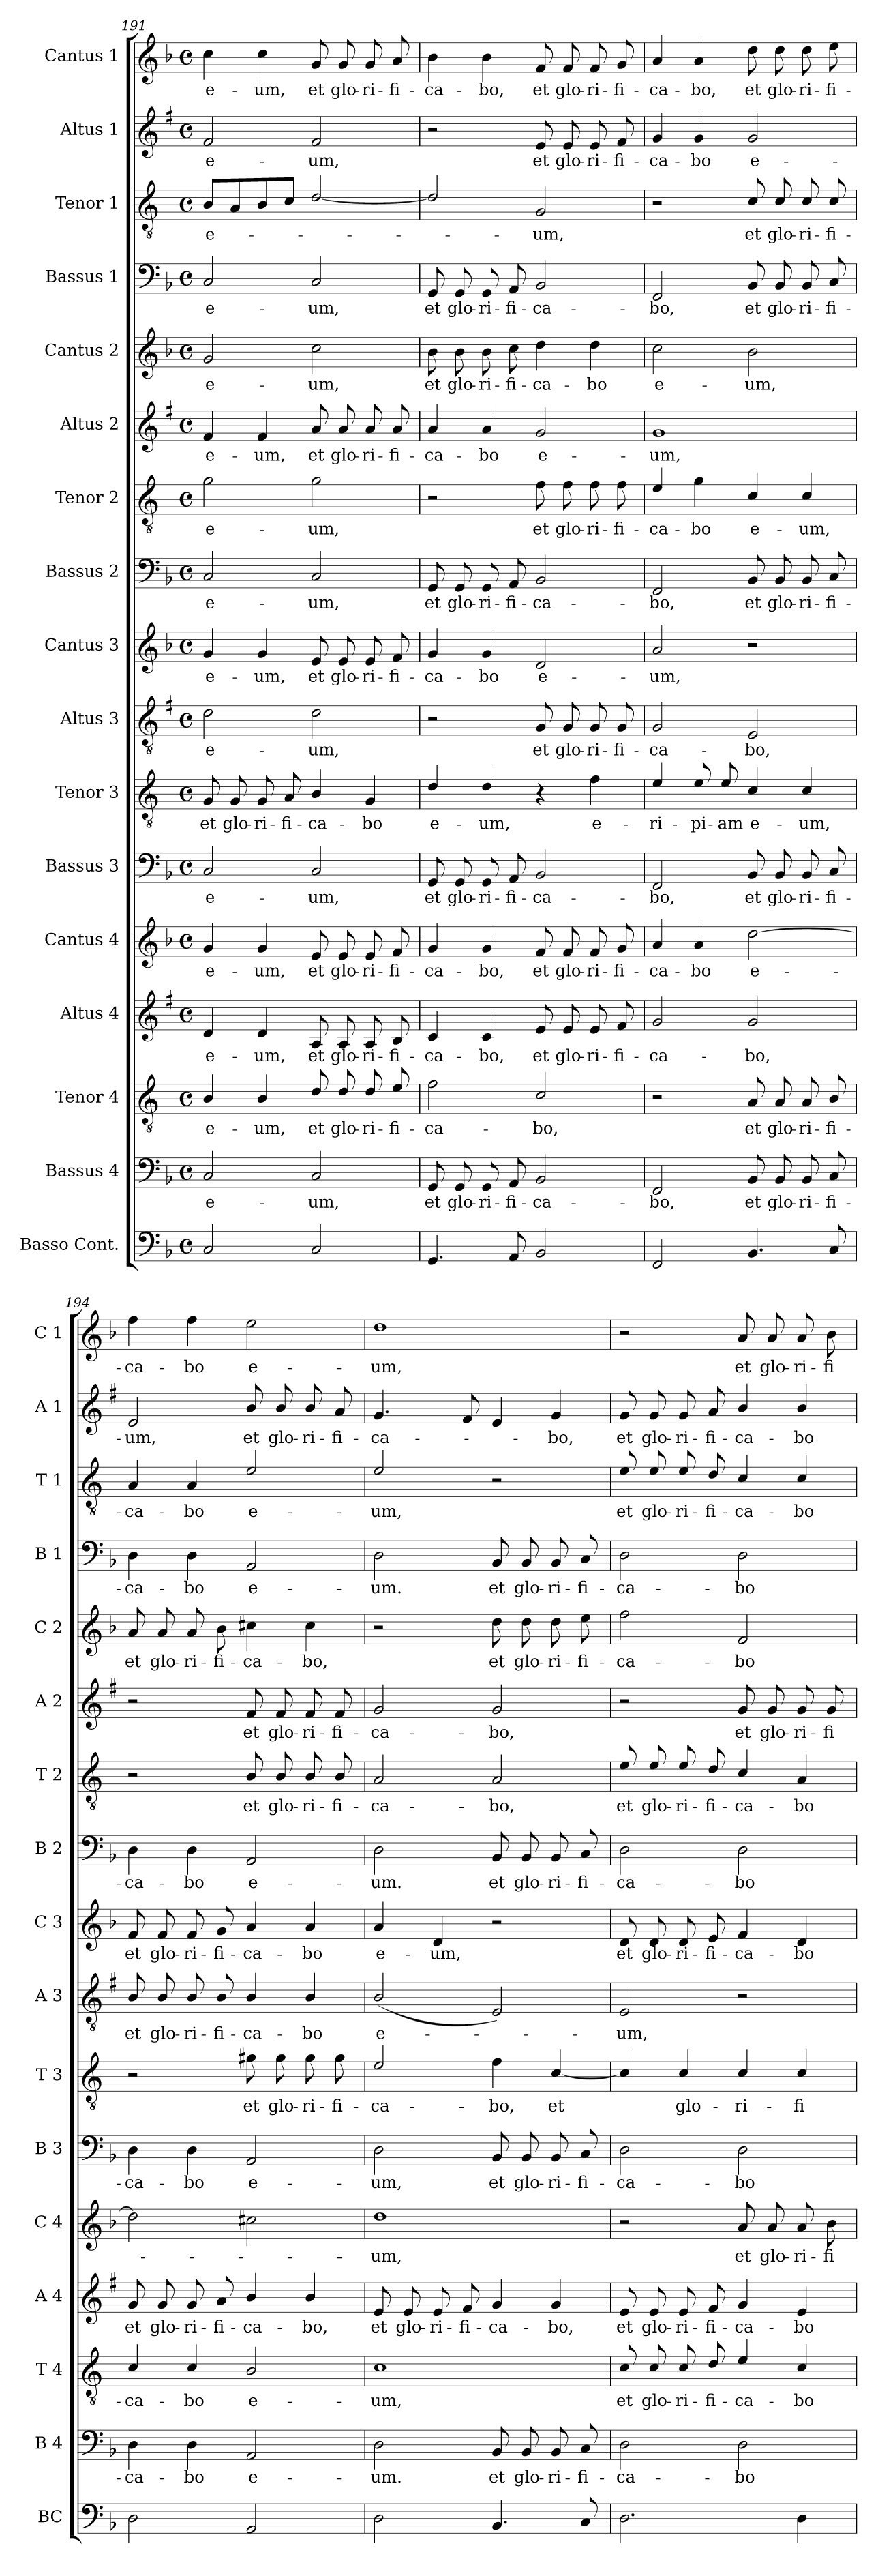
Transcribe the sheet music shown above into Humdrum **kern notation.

**kern	**kern	**text	**kern	**text	**kern	**text	**kern	**text	**kern	**text	**kern	**text	**kern	**text	**kern	**text	**kern	**text	**kern	**text	**kern	**text	**kern	**text	**kern	**text	**kern	**text	**kern	**text	**kern	**text
*part17	*part16	*part16	*part15	*part15	*part14	*part14	*part13	*part13	*part12	*part12	*part11	*part11	*part10	*part10	*part9	*part9	*part8	*part8	*part7	*part7	*part6	*part6	*part5	*part5	*part4	*part4	*part3	*part3	*part2	*part2	*part1	*part1
*staff17	*staff16	*staff16	*staff15	*staff15	*staff14	*staff14	*staff13	*staff13	*staff12	*staff12	*staff11	*staff11	*staff10	*staff10	*staff9	*staff9	*staff8	*staff8	*staff7	*staff7	*staff6	*staff6	*staff5	*staff5	*staff4	*staff4	*staff3	*staff3	*staff2	*staff2	*staff1	*staff1
*I"Basso Cont.	*I"Bassus 4	*	*I"Tenor 4	*	*I"Altus 4	*	*I"Cantus 4	*	*I"Bassus 3	*	*I"Tenor 3	*	*I"Altus 3	*	*I"Cantus 3	*	*I"Bassus 2	*	*I"Tenor 2	*	*I"Altus 2	*	*I"Cantus 2	*	*I"Bassus 1	*	*I"Tenor 1	*	*I"Altus 1	*	*I"Cantus 1	*
*I'BC	*I'B 4	*	*I'T 4	*	*I'A 4	*	*I'C 4	*	*I'B 3	*	*I'T 3	*	*I'A 3	*	*I'C 3	*	*I'B 2	*	*I'T 2	*	*I'A 2	*	*I'C 2	*	*I'B 1	*	*I'T 1	*	*I'A 1	*	*I'C 1	*
*clefF4	*clefF4	*	*clefGv2	*	*clefG2	*	*clefG2	*	*clefF4	*	*clefGv2	*	*clefGv2	*	*clefG2	*	*clefF4	*	*clefGv2	*	*clefG2	*	*clefG2	*	*clefF4	*	*clefGv2	*	*clefG2	*	*clefG2	*
*	*	*	*ITrd4c7	*	*ITrd1c2	*	*	*	*	*	*ITrd4c7	*	*ITrd1c2	*	*	*	*	*	*ITrd4c7	*	*ITrd1c2	*	*	*	*	*	*ITrd4c7	*	*ITrd1c2	*	*	*
*k[b-]	*k[b-]	*	*k[b-]	*	*k[b-]	*	*k[b-]	*	*k[b-]	*	*k[b-]	*	*k[b-]	*	*k[b-]	*	*k[b-]	*	*k[b-]	*	*k[b-]	*	*k[b-]	*	*k[b-]	*	*k[b-]	*	*k[b-]	*	*k[b-]	*
*F:	*F:	*	*F:	*	*F:	*	*F:	*	*F:	*	*F:	*	*F:	*	*F:	*	*F:	*	*F:	*	*F:	*	*F:	*	*F:	*	*F:	*	*F:	*	*F:	*
*M4/4	*M4/4	*	*M4/4	*	*M4/4	*	*M4/4	*	*M4/4	*	*M4/4	*	*M4/4	*	*M4/4	*	*M4/4	*	*M4/4	*	*M4/4	*	*M4/4	*	*M4/4	*	*M4/4	*	*M4/4	*	*M4/4	*
*met(c)	*met(c)	*	*met(c)	*	*met(c)	*	*met(c)	*	*met(c)	*	*met(c)	*	*met(c)	*	*met(c)	*	*met(c)	*	*met(c)	*	*met(c)	*	*met(c)	*	*met(c)	*	*met(c)	*	*met(c)	*	*met(c)	*
=191	=191	=191	=191	=191	=191	=191	=191	=191	=191	=191	=191	=191	=191	=191	=191	=191	=191	=191	=191	=191	=191	=191	=191	=191	=191	=191	=191	=191	=191	=191	=191	=191
!	!	!LO:LY:b	!	!LO:LY:b	!	!LO:LY:b	!	!LO:LY:b	!	!LO:LY:b	!	!LO:LY:b	!	!LO:LY:b	!	!LO:LY:b	!	!LO:LY:b	!	!LO:LY:b	!	!LO:LY:b	!	!LO:LY:b	!	!LO:LY:b	!	!LO:LY:b	!	!LO:LY:b	!	!LO:LY:b
2C/	2C/	e-	4E/	e-	4c/	e-	4g/	e-	2C/	e-	8C/	et	2c\	e-	4g/	e-	2C/	e-	2c\	e-	4e/	e-	2g/	e-	2C/	e-	8E/L	e-	2e/	e-	4cc\	e-
!	!	!	!	!	!	!	!	!	!	!	!	!LO:LY:b	!	!	!	!	!	!	!	!	!	!	!	!	!	!	!	!	!	!	!	!
.	.	.	.	.	.	.	.	.	.	.	8C/	glo-	.	.	.	.	.	.	.	.	.	.	.	.	.	.	8D/	.	.	.	.	.
!	!	!	!	!LO:LY:b	!	!LO:LY:b	!	!LO:LY:b	!	!	!	!LO:LY:b	!	!	!	!LO:LY:b	!	!	!	!	!	!LO:LY:b	!	!	!	!	!	!	!	!	!	!LO:LY:b
.	.	.	4E/	-um,	4c/	-um,	4g/	-um,	.	.	8C/	-ri-	.	.	4g/	-um,	.	.	.	.	4e/	-um,	.	.	.	.	8E/	.	.	.	4cc\	-um,
!	!	!	!	!	!	!	!	!	!	!	!	!LO:LY:b	!	!	!	!	!	!	!	!	!	!	!	!	!	!	!	!	!	!	!	!
.	.	.	.	.	.	.	.	.	.	.	8D/	-fi-	.	.	.	.	.	.	.	.	.	.	.	.	.	.	8F/J	.	.	.	.	.
!	!	!LO:LY:b	!	!LO:LY:b	!	!LO:LY:b	!	!LO:LY:b	!	!LO:LY:b	!	!LO:LY:b	!	!LO:LY:b	!	!LO:LY:b	!	!LO:LY:b	!	!LO:LY:b	!	!LO:LY:b	!	!LO:LY:b	!	!LO:LY:b	!	!	!	!LO:LY:b	!	!LO:LY:b
2C/	2C/	-um,	8G/	et	8G/	et	8e/	et	2C/	-um,	4E/	-ca-	2c\	-um,	8e/	et	2C/	-um,	2c\	-um,	8g/	et	2cc\	-um,	2C/	-um,	[2G/	.	2e/	-um,	8g/	et
!	!	!	!	!LO:LY:b	!	!LO:LY:b	!	!LO:LY:b	!	!	!	!	!	!	!	!LO:LY:b	!	!	!	!	!	!LO:LY:b	!	!	!	!	!	!	!	!	!	!LO:LY:b
.	.	.	8G/	glo-	8G/	glo-	8e/	glo-	.	.	.	.	.	.	8e/	glo-	.	.	.	.	8g/	glo-	.	.	.	.	.	.	.	.	8g/	glo-
!	!	!	!	!LO:LY:b	!	!LO:LY:b	!	!LO:LY:b	!	!	!	!LO:LY:b	!	!	!	!LO:LY:b	!	!	!	!	!	!LO:LY:b	!	!	!	!	!	!	!	!	!	!LO:LY:b
.	.	.	8G/	-ri-	8G/	-ri-	8e/	-ri-	.	.	4C/	-bo	.	.	8e/	-ri-	.	.	.	.	8g/	-ri-	.	.	.	.	.	.	.	.	8g/	-ri-
!	!	!	!	!LO:LY:b	!	!LO:LY:b	!	!LO:LY:b	!	!	!	!	!	!	!	!LO:LY:b	!	!	!	!	!	!LO:LY:b	!	!	!	!	!	!	!	!	!	!LO:LY:b
.	.	.	8A/	-fi-	8A/	-fi-	8f/	-fi-	.	.	.	.	.	.	8f/	-fi-	.	.	.	.	8g/	-fi-	.	.	.	.	.	.	.	.	8a/	-fi-
=192	=192	=192	=192	=192	=192	=192	=192	=192	=192	=192	=192	=192	=192	=192	=192	=192	=192	=192	=192	=192	=192	=192	=192	=192	=192	=192	=192	=192	=192	=192	=192	=192
!	!	!LO:LY:b	!	!LO:LY:b	!	!LO:LY:b	!	!LO:LY:b	!	!LO:LY:b	!	!LO:LY:b	!	!	!	!LO:LY:b	!	!LO:LY:b	!	!	!	!LO:LY:b	!	!LO:LY:b	!	!LO:LY:b	!	!	!	!	!	!LO:LY:b
4.GG/	8GG/	et	2B-\	-ca-	4B-/	-ca-	4g/	-ca-	8GG/	et	4G/	e-	2r	.	4g/	-ca-	8GG/	et	2r	.	4g/	-ca-	8b-\	et	8GG/	et	2G/]	.	2r	.	4b-\	-ca-
!	!	!LO:LY:b	!	!	!	!	!	!	!	!LO:LY:b	!	!	!	!	!	!	!	!LO:LY:b	!	!	!	!	!	!LO:LY:b	!	!LO:LY:b	!	!	!	!	!	!
.	8GG/	glo-	.	.	.	.	.	.	8GG/	glo-	.	.	.	.	.	.	8GG/	glo-	.	.	.	.	8b-\	glo-	8GG/	glo-	.	.	.	.	.	.
!	!	!LO:LY:b	!	!	!	!LO:LY:b	!	!LO:LY:b	!	!LO:LY:b	!	!LO:LY:b	!	!	!	!LO:LY:b	!	!LO:LY:b	!	!	!	!LO:LY:b	!	!LO:LY:b	!	!LO:LY:b	!	!	!	!	!	!LO:LY:b
.	8GG/	-ri-	.	.	4B-/	-bo,	4g/	-bo,	8GG/	-ri-	4G/	-um,	.	.	4g/	-bo	8GG/	-ri-	.	.	4g/	-bo	8b-\	-ri-	8GG/	-ri-	.	.	.	.	4b-\	-bo,
!	!	!LO:LY:b	!	!	!	!	!	!	!	!LO:LY:b	!	!	!	!	!	!	!	!LO:LY:b	!	!	!	!	!	!LO:LY:b	!	!LO:LY:b	!	!	!	!	!	!
8AA/	8AA/	-fi-	.	.	.	.	.	.	8AA/	-fi-	.	.	.	.	.	.	8AA/	-fi-	.	.	.	.	8cc\	-fi-	8AA/	-fi-	.	.	.	.	.	.
!	!	!LO:LY:b	!	!LO:LY:b	!	!LO:LY:b	!	!LO:LY:b	!	!LO:LY:b	!	!	!	!LO:LY:b	!	!LO:LY:b	!	!LO:LY:b	!	!LO:LY:b	!	!LO:LY:b	!	!LO:LY:b	!	!LO:LY:b	!	!LO:LY:b	!	!LO:LY:b	!	!LO:LY:b
2BB-/	2BB-/	-ca-	2F/	-bo,	8d/	et	8f/	et	2BB-/	-ca-	4r	.	8F/	et	2d/	e-	2BB-/	-ca-	8B-\	et	2f/	e-	4dd\	-ca-	2BB-/	-ca-	2C/	-um,	8d/	et	8f/	et
!	!	!	!	!	!	!LO:LY:b	!	!LO:LY:b	!	!	!	!	!	!LO:LY:b	!	!	!	!	!	!LO:LY:b	!	!	!	!	!	!	!	!	!	!LO:LY:b	!	!LO:LY:b
.	.	.	.	.	8d/	glo-	8f/	glo-	.	.	.	.	8F/	glo-	.	.	.	.	8B-\	glo-	.	.	.	.	.	.	.	.	8d/	glo-	8f/	glo-
!	!	!	!	!	!	!LO:LY:b	!	!LO:LY:b	!	!	!	!LO:LY:b	!	!LO:LY:b	!	!	!	!	!	!LO:LY:b	!	!	!	!LO:LY:b	!	!	!	!	!	!LO:LY:b	!	!LO:LY:b
.	.	.	.	.	8d/	-ri-	8f/	-ri-	.	.	4B-\	e-	8F/	-ri-	.	.	.	.	8B-\	-ri-	.	.	4dd\	-bo	.	.	.	.	8d/	-ri-	8f/	-ri-
!	!	!	!	!	!	!LO:LY:b	!	!LO:LY:b	!	!	!	!	!	!LO:LY:b	!	!	!	!	!	!LO:LY:b	!	!	!	!	!	!	!	!	!	!LO:LY:b	!	!LO:LY:b
.	.	.	.	.	8e/	-fi-	8g/	-fi-	.	.	.	.	8F/	-fi-	.	.	.	.	8B-\	-fi-	.	.	.	.	.	.	.	.	8e/	-fi-	8g/	-fi-
=193	=193	=193	=193	=193	=193	=193	=193	=193	=193	=193	=193	=193	=193	=193	=193	=193	=193	=193	=193	=193	=193	=193	=193	=193	=193	=193	=193	=193	=193	=193	=193	=193
!	!	!LO:LY:b	!	!	!	!LO:LY:b	!	!LO:LY:b	!	!LO:LY:b	!	!LO:LY:b	!	!LO:LY:b	!	!LO:LY:b	!	!LO:LY:b	!	!LO:LY:b	!	!LO:LY:b	!	!LO:LY:b	!	!LO:LY:b	!	!	!	!LO:LY:b	!	!LO:LY:b
2FF/	2FF/	-bo,	2r	.	2f/	-ca-	4a/	-ca-	2FF/	-bo,	4A/	-ri-	2F/	-ca-	2a/	-um,	2FF/	-bo,	4A/	-ca-	1f	-um,	2cc\	e-	2FF/	-bo,	2r	.	4f/	-ca-	4a/	-ca-
!	!	!	!	!	!	!	!	!LO:LY:b	!	!	!	!LO:LY:b	!	!	!	!	!	!	!	!LO:LY:b	!	!	!	!	!	!	!	!	!	!LO:LY:b	!	!LO:LY:b
.	.	.	.	.	.	.	4a/	-bo	.	.	8A/	-pi-	.	.	.	.	.	.	4c\	-bo	.	.	.	.	.	.	.	.	4f/	-bo	4a/	-bo,
!	!	!	!	!	!	!	!	!	!	!	!	!LO:LY:b	!	!	!	!	!	!	!	!	!	!	!	!	!	!	!	!	!	!	!	!
.	.	.	.	.	.	.	.	.	.	.	8A/	-am	.	.	.	.	.	.	.	.	.	.	.	.	.	.	.	.	.	.	.	.
!	!	!LO:LY:b	!	!LO:LY:b	!	!LO:LY:b	!	!LO:LY:b	!	!LO:LY:b	!	!LO:LY:b	!	!LO:LY:b	!	!	!	!LO:LY:b	!	!LO:LY:b	!	!	!	!LO:LY:b	!	!LO:LY:b	!	!LO:LY:b	!	!LO:LY:b	!	!LO:LY:b
4.BB-/	8BB-/	et	8D/	et	2f/	-bo,	[2dd\	e-	8BB-/	et	4F/	e-	2D/	-bo,	2r	.	8BB-/	et	4F/	e-	.	.	2b-\	-um,	8BB-/	et	8F/	et	2f/	e-	8dd\	et
!	!	!LO:LY:b	!	!LO:LY:b	!	!	!	!	!	!LO:LY:b	!	!	!	!	!	!	!	!LO:LY:b	!	!	!	!	!	!	!	!LO:LY:b	!	!LO:LY:b	!	!	!	!LO:LY:b
.	8BB-/	glo-	8D/	glo-	.	.	.	.	8BB-/	glo-	.	.	.	.	.	.	8BB-/	glo-	.	.	.	.	.	.	8BB-/	glo-	8F/	glo-	.	.	8dd\	glo-
!	!	!LO:LY:b	!	!LO:LY:b	!	!	!	!	!	!LO:LY:b	!	!LO:LY:b	!	!	!	!	!	!LO:LY:b	!	!LO:LY:b	!	!	!	!	!	!LO:LY:b	!	!LO:LY:b	!	!	!	!LO:LY:b
.	8BB-/	-ri-	8D/	-ri-	.	.	.	.	8BB-/	-ri-	4F/	-um,	.	.	.	.	8BB-/	-ri-	4F/	-um,	.	.	.	.	8BB-/	-ri-	8F/	-ri-	.	.	8dd\	-ri-
!	!	!LO:LY:b	!	!LO:LY:b	!	!	!	!	!	!LO:LY:b	!	!	!	!	!	!	!	!LO:LY:b	!	!	!	!	!	!	!	!LO:LY:b	!	!LO:LY:b	!	!	!	!LO:LY:b
8C/	8C/	-fi-	8E/	-fi-	.	.	.	.	8C/	-fi-	.	.	.	.	.	.	8C/	-fi-	.	.	.	.	.	.	8C/	-fi-	8F/	-fi-	.	.	8ee\	-fi-
!!LO:PB:g=z
=194	=194	=194	=194	=194	=194	=194	=194	=194	=194	=194	=194	=194	=194	=194	=194	=194	=194	=194	=194	=194	=194	=194	=194	=194	=194	=194	=194	=194	=194	=194	=194	=194
!	!	!LO:LY:b	!	!LO:LY:b	!	!LO:LY:b	!	!	!	!LO:LY:b	!	!	!	!LO:LY:b	!	!LO:LY:b	!	!LO:LY:b	!	!	!	!	!	!LO:LY:b	!	!LO:LY:b	!	!LO:LY:b	!	!LO:LY:b	!	!LO:LY:b
2D\	4D\	-ca-	4F/	-ca-	8f/	et	2dd\]	.	4D\	-ca-	2r	.	8A/	et	8f/	et	4D\	-ca-	2r	.	2r	.	8a/	et	4D\	-ca-	4D/	-ca-	2d/	-um,	4ff\	-ca-
!	!	!	!	!	!	!LO:LY:b	!	!	!	!	!	!	!	!LO:LY:b	!	!LO:LY:b	!	!	!	!	!	!	!	!LO:LY:b	!	!	!	!	!	!	!	!
.	.	.	.	.	8f/	glo-	.	.	.	.	.	.	8A/	glo-	8f/	glo-	.	.	.	.	.	.	8a/	glo-	.	.	.	.	.	.	.	.
!	!	!LO:LY:b	!	!LO:LY:b	!	!LO:LY:b	!	!	!	!LO:LY:b	!	!	!	!LO:LY:b	!	!LO:LY:b	!	!LO:LY:b	!	!	!	!	!	!LO:LY:b	!	!LO:LY:b	!	!LO:LY:b	!	!	!	!LO:LY:b
.	4D\	-bo	4F/	-bo	8f/	-ri-	.	.	4D\	-bo	.	.	8A/	-ri-	8f/	-ri-	4D\	-bo	.	.	.	.	8a/	-ri-	4D\	-bo	4D/	-bo	.	.	4ff\	-bo
!	!	!	!	!	!	!LO:LY:b	!	!	!	!	!	!	!	!LO:LY:b	!	!LO:LY:b	!	!	!	!	!	!	!	!LO:LY:b	!	!	!	!	!	!	!	!
.	.	.	.	.	8g/	-fi-	.	.	.	.	.	.	8A/	-fi-	8g/	-fi-	.	.	.	.	.	.	8b-\	-fi-	.	.	.	.	.	.	.	.
!	!	!LO:LY:b	!	!LO:LY:b	!	!LO:LY:b	!	!	!	!LO:LY:b	!	!LO:LY:b	!	!LO:LY:b	!	!LO:LY:b	!	!LO:LY:b	!	!LO:LY:b	!	!LO:LY:b	!	!LO:LY:b	!	!LO:LY:b	!	!LO:LY:b	!	!LO:LY:b	!	!LO:LY:b
2AA/	2AA/	e-	2E/	e-	4a/	-ca-	2cc#X\	.	2AA/	e-	8c#X\	et	4A/	-ca-	4a/	-ca-	2AA/	e-	8E/	et	8e/	et	4cc#X\	-ca-	2AA/	e-	2A/	e-	8a/	et	2ee\	e-
!	!	!	!	!	!	!	!	!	!	!	!	!LO:LY:b	!	!	!	!	!	!	!	!LO:LY:b	!	!LO:LY:b	!	!	!	!	!	!	!	!LO:LY:b	!	!
.	.	.	.	.	.	.	.	.	.	.	8c#\	glo-	.	.	.	.	.	.	8E/	glo-	8e/	glo-	.	.	.	.	.	.	8a/	glo-	.	.
!	!	!	!	!	!	!LO:LY:b	!	!	!	!	!	!LO:LY:b	!	!LO:LY:b	!	!LO:LY:b	!	!	!	!LO:LY:b	!	!LO:LY:b	!	!LO:LY:b	!	!	!	!	!	!LO:LY:b	!	!
.	.	.	.	.	4a/	-bo,	.	.	.	.	8c#\	-ri-	4A/	-bo	4a/	-bo	.	.	8E/	-ri-	8e/	-ri-	4cc#\	-bo,	.	.	.	.	8a/	-ri-	.	.
!	!	!	!	!	!	!	!	!	!	!	!	!LO:LY:b	!	!	!	!	!	!	!	!LO:LY:b	!	!LO:LY:b	!	!	!	!	!	!	!	!LO:LY:b	!	!
.	.	.	.	.	.	.	.	.	.	.	8c#\	-fi-	.	.	.	.	.	.	8E/	-fi-	8e/	-fi-	.	.	.	.	.	.	8g/	-fi-	.	.
=195	=195	=195	=195	=195	=195	=195	=195	=195	=195	=195	=195	=195	=195	=195	=195	=195	=195	=195	=195	=195	=195	=195	=195	=195	=195	=195	=195	=195	=195	=195	=195	=195
!	!	!LO:LY:b	!	!LO:LY:b	!	!LO:LY:b	!	!LO:LY:b	!	!LO:LY:b	!	!LO:LY:b	!	!LO:LY:b	!	!LO:LY:b	!	!LO:LY:b	!	!LO:LY:b	!	!LO:LY:b	!	!	!	!LO:LY:b	!	!LO:LY:b	!	!LO:LY:b	!	!LO:LY:b
2D\	2D\	-um.	1F	-um,	8d/	et	1dd	-um,	2D\	-um,	2A/	-ca-	(<2A/	e-	4a/	e-	2D\	-um.	2D/	-ca-	2f/	-ca-	2r	.	2D\	-um.	2A/	-um,	4.f/	-ca-	1dd	-um,
!	!	!	!	!	!	!LO:LY:b	!	!	!	!	!	!	!	!	!	!	!	!	!	!	!	!	!	!	!	!	!	!	!	!	!	!
.	.	.	.	.	8d/	glo-	.	.	.	.	.	.	.	.	.	.	.	.	.	.	.	.	.	.	.	.	.	.	.	.	.	.
!	!	!	!	!	!	!LO:LY:b	!	!	!	!	!	!	!	!	!	!LO:LY:b	!	!	!	!	!	!	!	!	!	!	!	!	!	!	!	!
.	.	.	.	.	8d/	-ri-	.	.	.	.	.	.	.	.	4d/	-um,	.	.	.	.	.	.	.	.	.	.	.	.	.	.	.	.
!	!	!	!	!	!	!LO:LY:b	!	!	!	!	!	!	!	!	!	!	!	!	!	!	!	!	!	!	!	!	!	!	!	!	!	!
.	.	.	.	.	8e/	-fi-	.	.	.	.	.	.	.	.	.	.	.	.	.	.	.	.	.	.	.	.	.	.	8e/	.	.	.
!	!	!LO:LY:b	!	!	!	!LO:LY:b	!	!	!	!LO:LY:b	!	!LO:LY:b	!	!	!	!	!	!LO:LY:b	!	!LO:LY:b	!	!LO:LY:b	!	!LO:LY:b	!	!LO:LY:b	!	!	!	!	!	!
4.BB-/	8BB-/	et	.	.	4f/	-ca-	.	.	8BB-/	et	4B-\	-bo,	2D/)	.	2r	.	8BB-/	et	2D/	-bo,	2f/	-bo,	8dd\	et	8BB-/	et	2r	.	4d/	.	.	.
!	!	!LO:LY:b	!	!	!	!	!	!	!	!LO:LY:b	!	!	!	!	!	!	!	!LO:LY:b	!	!	!	!	!	!LO:LY:b	!	!LO:LY:b	!	!	!	!	!	!
.	8BB-/	glo-	.	.	.	.	.	.	8BB-/	glo-	.	.	.	.	.	.	8BB-/	glo-	.	.	.	.	8dd\	glo-	8BB-/	glo-	.	.	.	.	.	.
!	!	!LO:LY:b	!	!	!	!LO:LY:b	!	!	!	!LO:LY:b	!	!LO:LY:b	!	!	!	!	!	!LO:LY:b	!	!	!	!	!	!LO:LY:b	!	!LO:LY:b	!	!	!	!LO:LY:b	!	!
.	8BB-/	-ri-	.	.	4f/	-bo,	.	.	8BB-/	-ri-	[4F/	et	.	.	.	.	8BB-/	-ri-	.	.	.	.	8dd\	-ri-	8BB-/	-ri-	.	.	4f/	-bo,	.	.
!	!	!LO:LY:b	!	!	!	!	!	!	!	!LO:LY:b	!	!	!	!	!	!	!	!LO:LY:b	!	!	!	!	!	!LO:LY:b	!	!LO:LY:b	!	!	!	!	!	!
8C/	8C/	-fi-	.	.	.	.	.	.	8C/	-fi-	.	.	.	.	.	.	8C/	-fi-	.	.	.	.	8ee\	-fi-	8C/	-fi-	.	.	.	.	.	.
=196	=196	=196	=196	=196	=196	=196	=196	=196	=196	=196	=196	=196	=196	=196	=196	=196	=196	=196	=196	=196	=196	=196	=196	=196	=196	=196	=196	=196	=196	=196	=196	=196
!	!	!LO:LY:b	!	!LO:LY:b	!	!LO:LY:b	!	!	!	!LO:LY:b	!	!	!	!LO:LY:b	!	!LO:LY:b	!	!LO:LY:b	!	!LO:LY:b	!	!	!	!LO:LY:b	!	!LO:LY:b	!	!LO:LY:b	!	!LO:LY:b	!	!
2.D\	2D\	-ca-	8F/	et	8d/	et	2r	.	2D\	-ca-	4F/]	.	2D/	-um,	8d/	et	2D\	-ca-	8A/	et	2r	.	2ff\	-ca-	2D\	-ca-	8A/	et	8f/	et	2r	.
!	!	!	!	!LO:LY:b	!	!LO:LY:b	!	!	!	!	!	!	!	!	!	!LO:LY:b	!	!	!	!LO:LY:b	!	!	!	!	!	!	!	!LO:LY:b	!	!LO:LY:b	!	!
.	.	.	8F/	glo-	8d/	glo-	.	.	.	.	.	.	.	.	8d/	glo-	.	.	8A/	glo-	.	.	.	.	.	.	8A/	glo-	8f/	glo-	.	.
!	!	!	!	!LO:LY:b	!	!LO:LY:b	!	!	!	!	!	!LO:LY:b	!	!	!	!LO:LY:b	!	!	!	!LO:LY:b	!	!	!	!	!	!	!	!LO:LY:b	!	!LO:LY:b	!	!
.	.	.	8F/	-ri-	8d/	-ri-	.	.	.	.	4F/	glo-	.	.	8d/	-ri-	.	.	8A/	-ri-	.	.	.	.	.	.	8A/	-ri-	8f/	-ri-	.	.
!	!	!	!	!LO:LY:b	!	!LO:LY:b	!	!	!	!	!	!	!	!	!	!LO:LY:b	!	!	!	!LO:LY:b	!	!	!	!	!	!	!	!LO:LY:b	!	!LO:LY:b	!	!
.	.	.	8G/	-fi-	8e/	-fi-	.	.	.	.	.	.	.	.	8e/	-fi-	.	.	8G/	-fi-	.	.	.	.	.	.	8G/	-fi-	8g/	-fi-	.	.
!	!	!LO:LY:b	!	!LO:LY:b	!	!LO:LY:b	!	!LO:LY:b	!	!LO:LY:b	!	!LO:LY:b	!	!	!	!LO:LY:b	!	!LO:LY:b	!	!LO:LY:b	!	!LO:LY:b	!	!LO:LY:b	!	!LO:LY:b	!	!LO:LY:b	!	!LO:LY:b	!	!LO:LY:b
.	2D\	-bo	4A/	-ca-	4f/	-ca-	8a/	et	2D\	-bo	4F/	-ri-	2r	.	4f/	-ca-	2D\	-bo	4F/	-ca-	8f/	et	2f/	-bo	2D\	-bo	4F/	-ca-	4a/	-ca-	8a/	et
!	!	!	!	!	!	!	!	!LO:LY:b	!	!	!	!	!	!	!	!	!	!	!	!	!	!LO:LY:b	!	!	!	!	!	!	!	!	!	!LO:LY:b
.	.	.	.	.	.	.	8a/	glo-	.	.	.	.	.	.	.	.	.	.	.	.	8f/	glo-	.	.	.	.	.	.	.	.	8a/	glo-
!	!	!	!	!LO:LY:b	!	!LO:LY:b	!	!LO:LY:b	!	!	!	!LO:LY:b	!	!	!	!LO:LY:b	!	!	!	!LO:LY:b	!	!LO:LY:b	!	!	!	!	!	!LO:LY:b	!	!LO:LY:b	!	!LO:LY:b
4D\	.	.	4F/	-bo	4d/	-bo	8a/	-ri-	.	.	4F/	-fi-	.	.	4d/	-bo	.	.	4D/	-bo	8f/	-ri-	.	.	.	.	4F/	-bo	4a/	-bo	8a/	-ri-
!	!	!	!	!	!	!	!	!LO:LY:b	!	!	!	!	!	!	!	!	!	!	!	!	!	!LO:LY:b	!	!	!	!	!	!	!	!	!	!LO:LY:b
.	.	.	.	.	.	.	8b-\	-fi-	.	.	.	.	.	.	.	.	.	.	.	.	8f/	-fi-	.	.	.	.	.	.	.	.	8b-\	-fi-
=	=	=	=	=	=	=	=	=	=	=	=	=	=	=	=	=	=	=	=	=	=	=	=	=	=	=	=	=	=	=	=	=
*-	*-	*-	*-	*-	*-	*-	*-	*-	*-	*-	*-	*-	*-	*-	*-	*-	*-	*-	*-	*-	*-	*-	*-	*-	*-	*-	*-	*-	*-	*-	*-	*-
